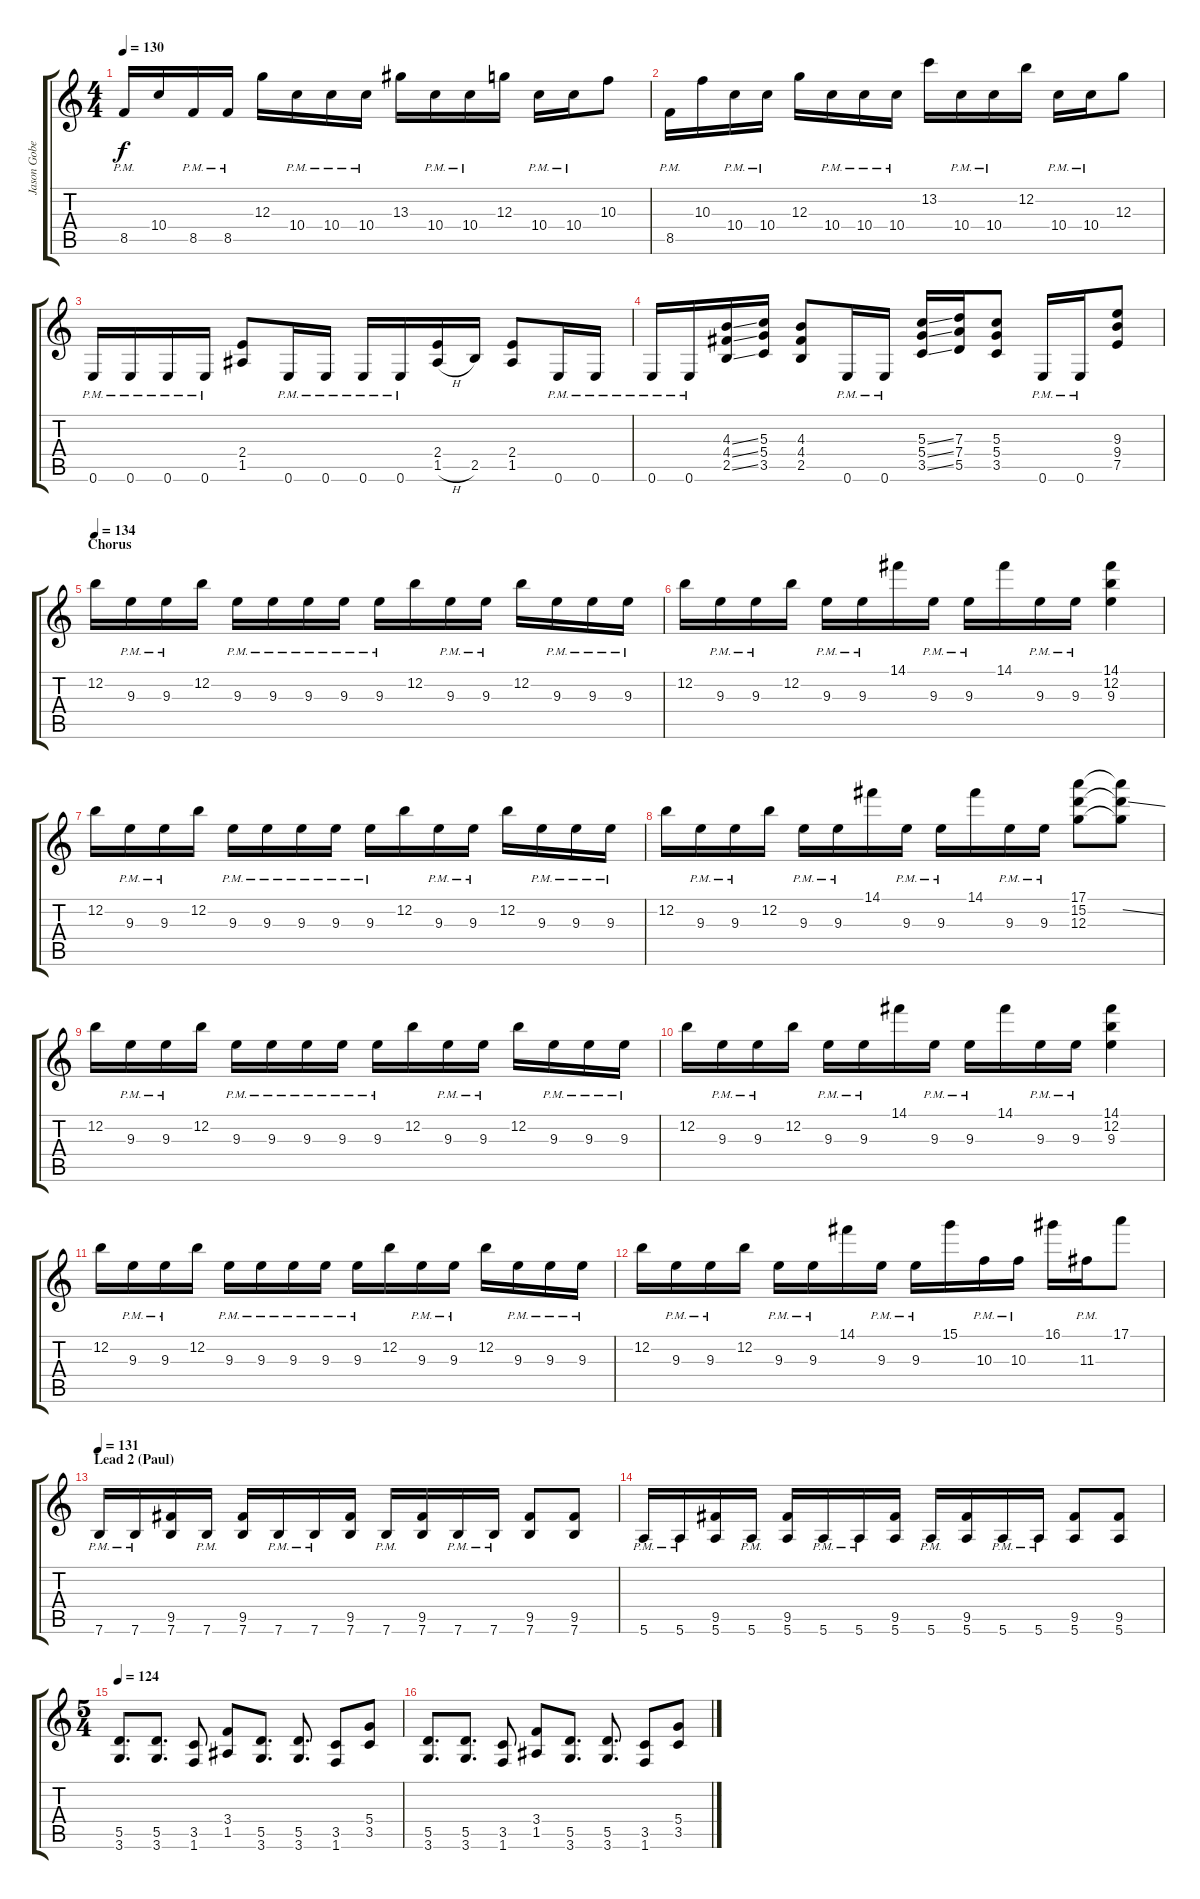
\track ("Jason Gobel (distortion)" "Jason Gobe") {instrument distortionguitar}
\staff {score tabs}
\tuning (E4 B3 G3 D3 A2 E2) {hide}
\ts (4 4)
\tempo 130
\clef g2
\ks c
8.5{pm}.16{dy f} 10.4.16 8.5{pm}.16 8.5{pm}.16 12.3.16 10.4{pm}.16 10.4{pm}.16 10.4{pm}.16 13.3.16 10.4{pm}.16 10.4{pm}.16 12.3.16 10.4{pm}.16 10.4{pm}.16 10.3.8 |
8.5{pm}.16 10.3.16 10.4{pm}.16 10.4{pm}.16 12.3.16 10.4{pm}.16 10.4{pm}.16 10.4{pm}.16 13.2.16 10.4{pm}.16 10.4{pm}.16 12.2.16 10.4{pm}.16 10.4{pm}.16 12.3.8 |
0.6{pm}.16 0.6{pm}.16 0.6{pm}.16 0.6{pm}.16 (2.4 1.5).8 0.6{pm}.16 0.6{pm}.16 0.6{pm}.16 0.6{pm}.16 (2.4 1.5{h}).16 2.5.16 (2.4 1.5).8 0.6{pm}.16 0.6{pm}.16 |
0.6{pm}.16 0.6{pm}.16 (4.3{ss} 4.4{ss} 2.5{ss}).16 (5.3 5.4 3.5).16 (4.3 4.4 2.5).8 0.6{pm}.16 0.6{pm}.16 (5.3{ss} 5.4{ss} 3.5{ss}).16 (7.3 7.4 5.5).16 (5.3 5.4 3.5).8 0.6{pm}.16 0.6{pm}.16 (9.3 9.4 7.5).8 |
\section ("" "Chorus")
\tempo 134
12.2.16 9.3{pm}.16 9.3{pm}.16 12.2.16 9.3{pm}.16 9.3{pm}.16 9.3{pm}.16 9.3{pm}.16 9.3{pm}.16 12.2.16 9.3{pm}.16 9.3{pm}.16 12.2.16 9.3{pm}.16 9.3{pm}.16 9.3{pm}.16 |
12.2.16 9.3{pm}.16 9.3{pm}.16 12.2.16 9.3{pm}.16 9.3{pm}.16 14.1.16 9.3{pm}.16 9.3{pm}.16 14.1.16 9.3{pm}.16 9.3{pm}.16 (14.1 12.2 9.3).4 |
12.2.16 9.3{pm}.16 9.3{pm}.16 12.2.16 9.3{pm}.16 9.3{pm}.16 9.3{pm}.16 9.3{pm}.16 9.3{pm}.16 12.2.16 9.3{pm}.16 9.3{pm}.16 12.2.16 9.3{pm}.16 9.3{pm}.16 9.3{pm}.16 |
12.2.16 9.3{pm}.16 9.3{pm}.16 12.2.16 9.3{pm}.16 9.3{pm}.16 14.1.16 9.3{pm}.16 9.3{pm}.16 14.1.16 9.3{pm}.16 9.3{pm}.16 (17.1 15.2 12.3).8 (17.1{t} 15.2{ss t} 12.3{t}).8 |
12.2.16 9.3{pm}.16 9.3{pm}.16 12.2.16 9.3{pm}.16 9.3{pm}.16 9.3{pm}.16 9.3{pm}.16 9.3{pm}.16 12.2.16 9.3{pm}.16 9.3{pm}.16 12.2.16 9.3{pm}.16 9.3{pm}.16 9.3{pm}.16 |
12.2.16 9.3{pm}.16 9.3{pm}.16 12.2.16 9.3{pm}.16 9.3{pm}.16 14.1.16 9.3{pm}.16 9.3{pm}.16 14.1.16 9.3{pm}.16 9.3{pm}.16 (14.1 12.2 9.3).4 |
12.2.16 9.3{pm}.16 9.3{pm}.16 12.2.16 9.3{pm}.16 9.3{pm}.16 9.3{pm}.16 9.3{pm}.16 9.3{pm}.16 12.2.16 9.3{pm}.16 9.3{pm}.16 12.2.16 9.3{pm}.16 9.3{pm}.16 9.3{pm}.16 |
12.2.16 9.3{pm}.16 9.3{pm}.16 12.2.16 9.3{pm}.16 9.3{pm}.16 14.1.16 9.3{pm}.16 9.3{pm}.16 15.1.16 10.3{pm}.16 10.3{pm}.16 16.1.16 11.3{pm}.16 17.1.8 |
\section ("" "Lead 2 (Paul)")
\tempo 131
7.6{pm}.16 7.6{pm}.16 (9.5 7.6).16 7.6{pm}.16 (9.5 7.6).16 7.6{pm}.16 7.6{pm}.16 (9.5 7.6).16 7.6{pm}.16 (9.5 7.6).16 7.6{pm}.16 7.6{pm}.16 (9.5 7.6).8 (9.5 7.6).8 |
5.6{pm}.16 5.6{pm}.16 (9.5 5.6).16 5.6{pm}.16 (9.5 5.6).16 5.6{pm}.16 5.6{pm}.16 (9.5 5.6).16 5.6{pm}.16 (9.5 5.6).16 5.6{pm}.16 5.6{pm}.16 (9.5 5.6).8 (9.5 5.6).8 |
\ts (5 4)
\tempo 124
(5.5 3.6).8{d} (5.5 3.6).8{d} (3.5 1.6).8 (3.4 1.5).8 (5.5 3.6).8{d} (5.5 3.6).8{d} (3.5 1.6).8 (5.4 3.5).8 |
(5.5 3.6).8{d} (5.5 3.6).8{d} (3.5 1.6).8 (3.4 1.5).8 (5.5 3.6).8{d} (5.5 3.6).8{d} (3.5 1.6).8 (5.4 3.5).8
